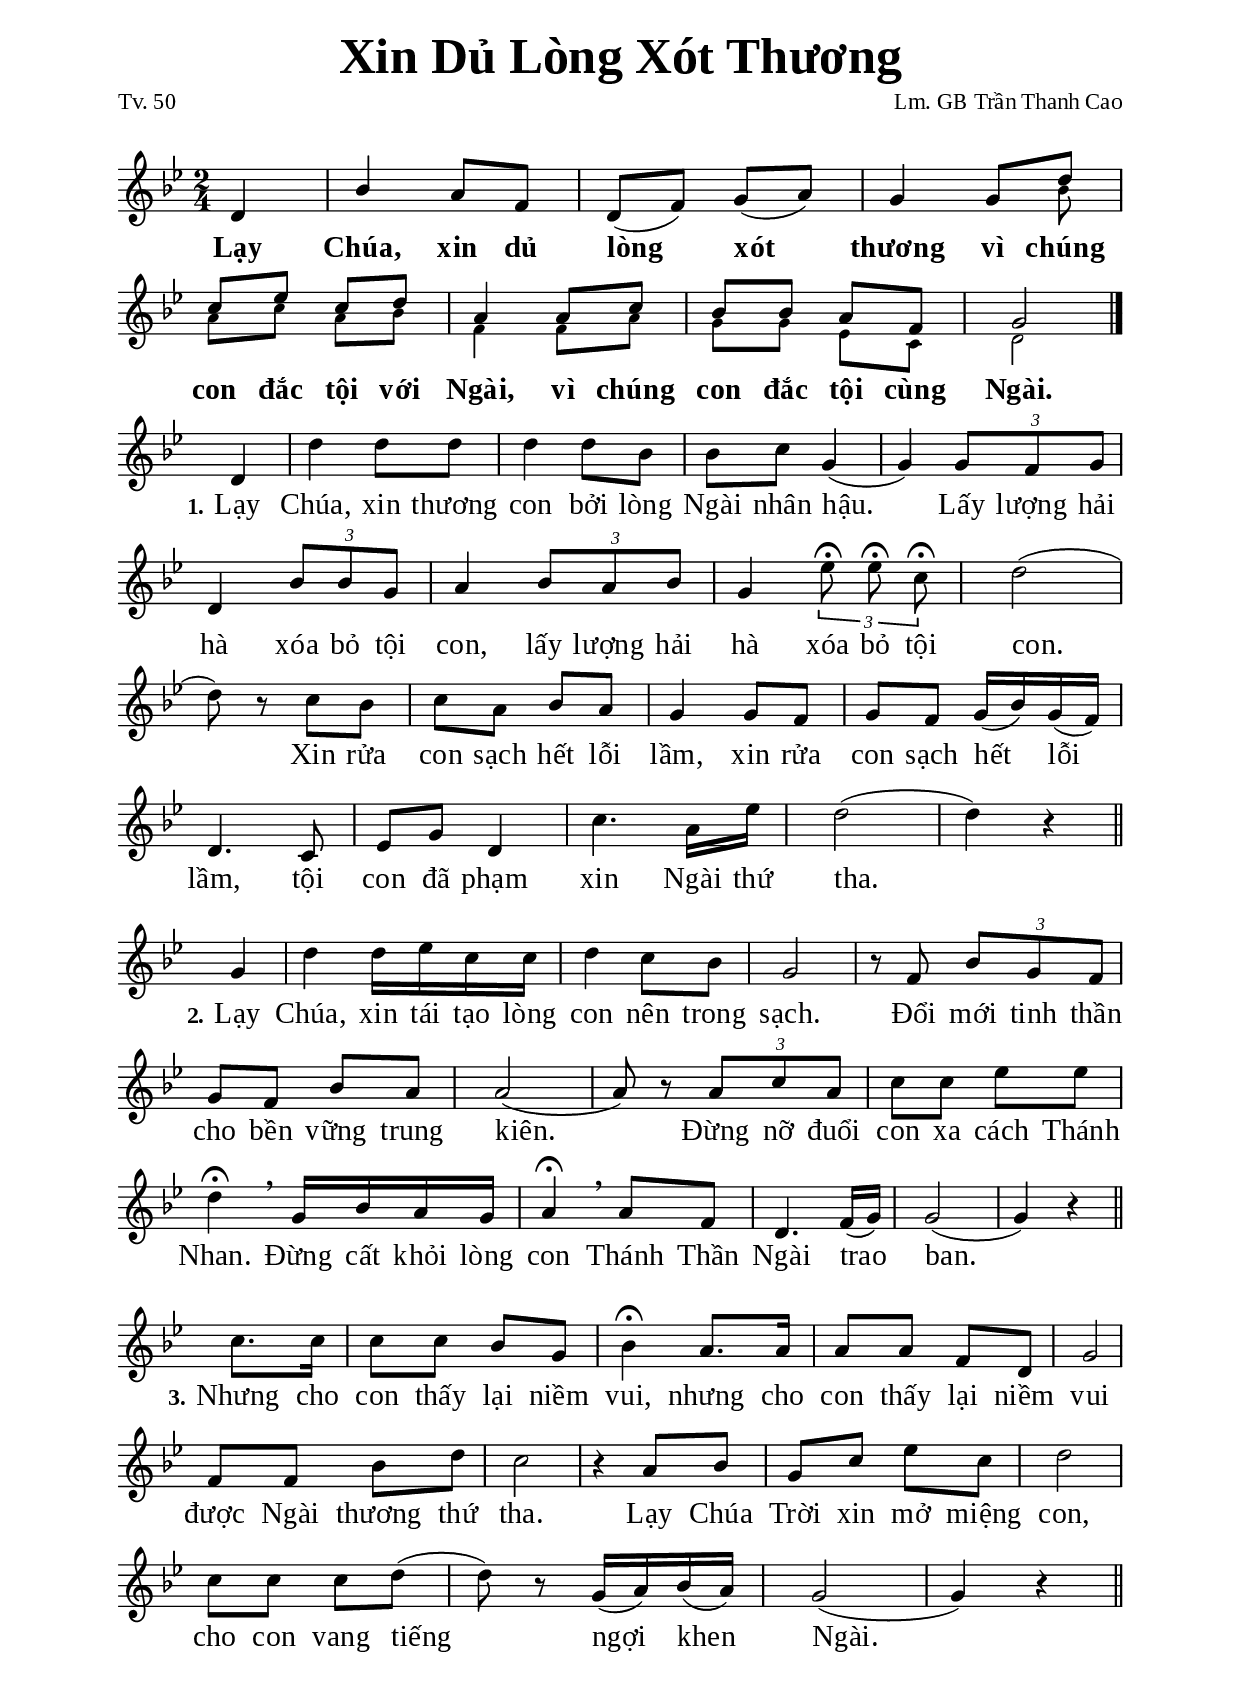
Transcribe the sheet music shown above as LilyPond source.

% Cài đặt chung
\version "2.22.1"
\include "english.ly"

\header {
  title = \markup { \fontsize #3 "Xin Dủ Lòng Xót Thương" }
  poet = "Tv. 50"
  composer = "Lm. GB Trần Thanh Cao"
  arranger = " "
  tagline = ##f
}

\paper {
  #(set-paper-size "a4")
  top-margin = 10\mm
  bottom-margin = 10\mm
  left-margin = 20\mm
  right-margin = 20\mm
  indent = #0
  #(define fonts
    (make-pango-font-tree
      "Liberation Serif"
      "Liberation Serif"
      "Liberation Serif"
      (/ 20 20)))
  page-count = #1
}

% Nhạc điệp khúc
nhacDiepKhucSop = \relative c' {
  \partial 4 d4 |
  bf' a8 f |
  d _(f) g _(a) |
  g4 g8 d' |
  c ef c d |
  a4 a8 c |
  bf bf a f |
  g2 \bar "|."
}

nhacDiepKhucBas = \relative c'' {
  \skip 4
  \skip 2
  \skip 2
  \skip 4. bf8 |
  a c a bf |
  f4 f8 a |
  g g ef c |
  d2
}

% Nhạc phiên khúc
nhacPhienKhucMot = \relative c' {
  \partial 4 d4 |
  d' d8 d |
  d4 d8 bf |
  bf c g4 ( |
  g) \tuplet 3/2 { g8 f g } |
  d4 \tuplet 3/2 { bf'8 bf g } |
  a4 \tuplet 3/2 { bf8 a bf } |
  \autoBeamOff
  g4 \tuplet 3/2 { ef'8 \fermata ef \fermata c \fermata } |
  \autoBeamOn
  d2 ( |
  d8) r c bf |
  c a bf a |
  g4 g8 f |
  g f g16 (bf) g (f) |
  d4. c8 |
  ef g d4 |
  c'4. a16 ef' |
  d2 ( |
  d4) r \bar "||"
}

nhacPhienKhucHai = \relative c'' {
  \partial 4 g4 |
  d' d16 ef c c |
  d4 c8 bf |
  g2 |
  r8 f \tuplet 3/2 { bf8 g f } |
  g f bf a |
  a2 ( |
  a8) r \tuplet 3/2 { a8 c a } |
  c8 c ef ef |
  d4 \fermata \breathe g,16 bf a g |
  a4 \fermata \breathe a8 f |
  d4. f16 (g) |
  g2 ( |
  g4) r \bar "||"
}

nhacPhienKhucBa = \relative c'' {
  \partial 4 c8. c16 |
  c8 c bf g |
  bf4 \fermata a8. a16 |
  a8 a f d |
  g2 |
  f8 f bf d |
  c2 |
  r4 a8 bf |
  g c ef c |
  d2 |
  c8 c c d ( |
  d) r g,16 (a) bf (a) |
  g2 ( |
  g4) r \bar "||"
}

% Lời điệp khúc
loiDiepKhuc = \lyricmode {
  Lạy Chúa, xin dủ lòng xót thương
  vì chúng con đắc tội với Ngài,
  vì chúng con đắc tội cùng Ngài.
}

% Lời phiên khúc
loiPhienKhucMot = \lyricmode {
  \set stanza = #"1."
  Lạy Chúa, xin thương con bởi lòng Ngài nhân hậu.
  Lấy lượng hải hà xóa bỏ tội con,
  lấy lượng hải hà xóa bỏ tội con.
  Xin rửa con sạch hết lỗi lầm,
  xin rửa con sạch hết lỗi lầm,
  tội con đã phạm xin Ngài thứ tha.
}

loiPhienKhucHai = \lyricmode {
  \set stanza = #"2."
  Lạy Chúa, xin tái tạo lòng con nên trong sạch.
  Đổi mới tinh thần cho bền vững trung kiên.
  Đừng nỡ đuổi con xa cách Thánh Nhan.
  Đừng cất khỏi lòng con Thánh Thần Ngài trao ban.
}

loiPhienKhucBa = \lyricmode {
  \set stanza = #"3."
  Nhưng cho con thấy lại niềm vui,
  nhưng cho con thấy lại niềm vui
  được Ngài thương thứ tha.
  Lạy Chúa Trời xin mở miệng con,
  cho con vang tiếng ngợi khen Ngài.
}


% Dàn trang
\score {
  \new ChoirStaff <<
    \new Staff = diepKhuc \with {
        \consists "Merge_rests_engraver"
        %\magnifyStaff #(magstep +1)
      }
      <<
      \new Voice = beSop {
        \voiceOne \key bf \major \time 2/4 \nhacDiepKhucSop
      }
      \new Voice = beBas {
        \override NoteHead.font-size = #-2
        \voiceTwo \key bf \major \time 2/4 \nhacDiepKhucBas
      }
    >>
    \new Lyrics \lyricsto beSop \loiDiepKhuc
  >>
  \layout {
    \override Lyrics.LyricText.font-series = #'bold
    \override Lyrics.LyricText.font-size = #+2.5
    \override Lyrics.LyricSpace.minimum-distance = #2.0
    \override Score.BarNumber.break-visibility = ##(#f #f #f)
    \override Score.SpacingSpanner.uniform-stretching = ##t
  }
}

\score {
  \new ChoirStaff <<
    \new Staff = phienKhuc \with {
        %\magnifyStaff #(magstep +1)
      }
      <<
      \new Voice = beSop {
        \key bf \major \time 2/4 \nhacPhienKhucMot
      }
    >>
    \new Lyrics \lyricsto beSop \loiPhienKhucMot
  >>
  \layout {
    \override Staff.TimeSignature.transparent = ##t
    \override Lyrics.LyricText.font-size = #+2.5
    \override Lyrics.LyricSpace.minimum-distance = #1.0
    \override Score.BarNumber.break-visibility = ##(#f #f #f)
    \override Score.SpacingSpanner.uniform-stretching = ##t
  }
}

\score {
  \new ChoirStaff <<
    \new Staff = phienKhuc \with {
        %\magnifyStaff #(magstep +1)
      }
      <<
      \new Voice = beSop {
        \key bf \major \time 2/4 \nhacPhienKhucHai
      }
    >>
    \new Lyrics \lyricsto beSop \loiPhienKhucHai
  >>
  \layout {
    \override Staff.TimeSignature.transparent = ##t
    \override Lyrics.LyricText.font-size = #+2.5
    \override Lyrics.LyricSpace.minimum-distance = #1.2
    \override Score.BarNumber.break-visibility = ##(#f #f #f)
    \override Score.SpacingSpanner.uniform-stretching = ##t
  }
}

\score {
  \new ChoirStaff <<
    \new Staff = phienKhuc \with {
        %\magnifyStaff #(magstep +1)
      }
      <<
      \new Voice = beSop {
        \key bf \major \time 2/4 \nhacPhienKhucBa
      }
    >>
    \new Lyrics \lyricsto beSop \loiPhienKhucBa
  >>
  \layout {
    \override Staff.TimeSignature.transparent = ##t
    \override Lyrics.LyricText.font-size = #+2.5
    \override Lyrics.LyricSpace.minimum-distance = #1.5
    \override Score.BarNumber.break-visibility = ##(#f #f #f)
    \override Score.SpacingSpanner.uniform-stretching = ##t
  }
}
